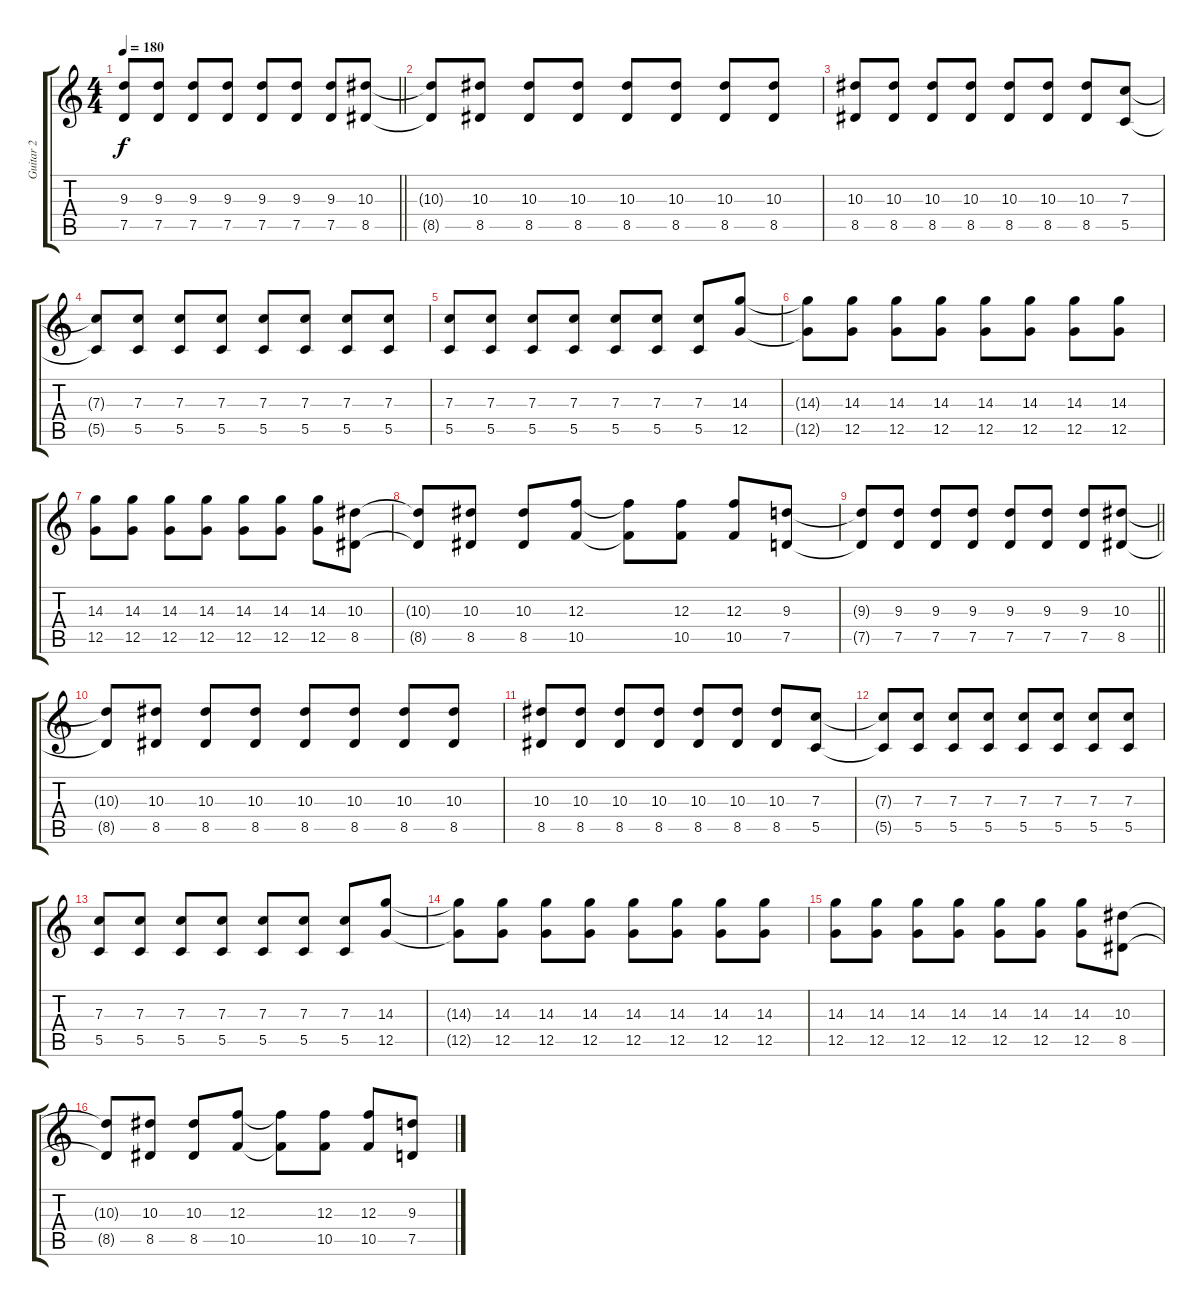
\track ("Guitar 2" "Guitar 2") {instrument distortionguitar}
\staff {score tabs}
\tuning (D4 A3 F3 C3 G2 C2) {hide}
\ts (4 4)
\tempo 180
\clef g2
\barLineRight lightlight
\ks c
(9.3{t} 7.5{t}).8{dy f} (9.3 7.5).8 (9.3 7.5).8 (9.3 7.5).8 (9.3 7.5).8 (9.3 7.5).8 (9.3 7.5).8 (10.3 8.5).8 |
(10.3{t} 8.5{t}).8 (10.3 8.5).8 (10.3 8.5).8 (10.3 8.5).8 (10.3 8.5).8 (10.3 8.5).8 (10.3 8.5).8 (10.3 8.5).8 |
(10.3 8.5).8 (10.3 8.5).8 (10.3 8.5).8 (10.3 8.5).8 (10.3 8.5).8 (10.3 8.5).8 (10.3 8.5).8 (7.3 5.5).8 |
(7.3{t} 5.5{t}).8 (7.3 5.5).8 (7.3 5.5).8 (7.3 5.5).8 (7.3 5.5).8 (7.3 5.5).8 (7.3 5.5).8 (7.3 5.5).8 |
(7.3 5.5).8 (7.3 5.5).8 (7.3 5.5).8 (7.3 5.5).8 (7.3 5.5).8 (7.3 5.5).8 (7.3 5.5).8 (14.3 12.5).8 |
(14.3{t} 12.5{t}).8 (14.3 12.5).8 (14.3 12.5).8 (14.3 12.5).8 (14.3 12.5).8 (14.3 12.5).8 (14.3 12.5).8 (14.3 12.5).8 |
(14.3 12.5).8 (14.3 12.5).8 (14.3 12.5).8 (14.3 12.5).8 (14.3 12.5).8 (14.3 12.5).8 (14.3 12.5).8 (10.3 8.5).8 |
(10.3{t} 8.5{t}).8 (10.3 8.5).8 (10.3 8.5).8 (12.3 10.5).8 (12.3{t} 10.5{t}).8 (12.3 10.5).8 (12.3 10.5).8 (9.3 7.5).8 |
\barLineRight lightlight
(9.3{t} 7.5{t}).8 (9.3 7.5).8 (9.3 7.5).8 (9.3 7.5).8 (9.3 7.5).8 (9.3 7.5).8 (9.3 7.5).8 (10.3 8.5).8 |
(10.3{t} 8.5{t}).8 (10.3 8.5).8 (10.3 8.5).8 (10.3 8.5).8 (10.3 8.5).8 (10.3 8.5).8 (10.3 8.5).8 (10.3 8.5).8 |
(10.3 8.5).8 (10.3 8.5).8 (10.3 8.5).8 (10.3 8.5).8 (10.3 8.5).8 (10.3 8.5).8 (10.3 8.5).8 (7.3 5.5).8 |
(7.3{t} 5.5{t}).8 (7.3 5.5).8 (7.3 5.5).8 (7.3 5.5).8 (7.3 5.5).8 (7.3 5.5).8 (7.3 5.5).8 (7.3 5.5).8 |
(7.3 5.5).8 (7.3 5.5).8 (7.3 5.5).8 (7.3 5.5).8 (7.3 5.5).8 (7.3 5.5).8 (7.3 5.5).8 (14.3 12.5).8 |
(14.3{t} 12.5{t}).8 (14.3 12.5).8 (14.3 12.5).8 (14.3 12.5).8 (14.3 12.5).8 (14.3 12.5).8 (14.3 12.5).8 (14.3 12.5).8 |
(14.3 12.5).8 (14.3 12.5).8 (14.3 12.5).8 (14.3 12.5).8 (14.3 12.5).8 (14.3 12.5).8 (14.3 12.5).8 (10.3 8.5).8 |
(10.3{t} 8.5{t}).8 (10.3 8.5).8 (10.3 8.5).8 (12.3 10.5).8 (12.3{t} 10.5{t}).8 (12.3 10.5).8 (12.3 10.5).8 (9.3 7.5).8
